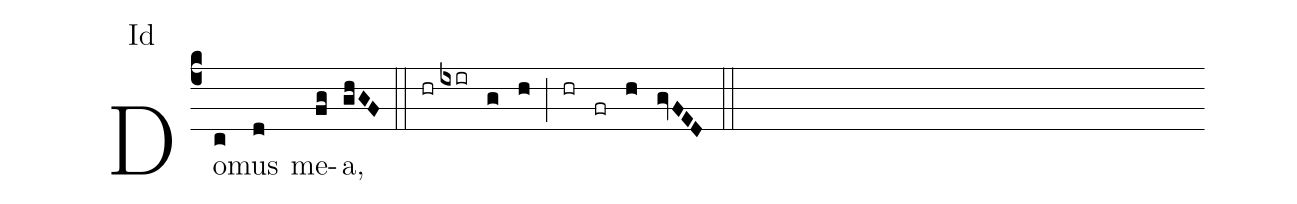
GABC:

annotation: Id;
%%
(c4) Do(c)mus(d) me(fg)a,(ghGF) (::) (hr)(ixir)(g)(h)(;)(hr)(fr)(h)(gvFED)(::)
